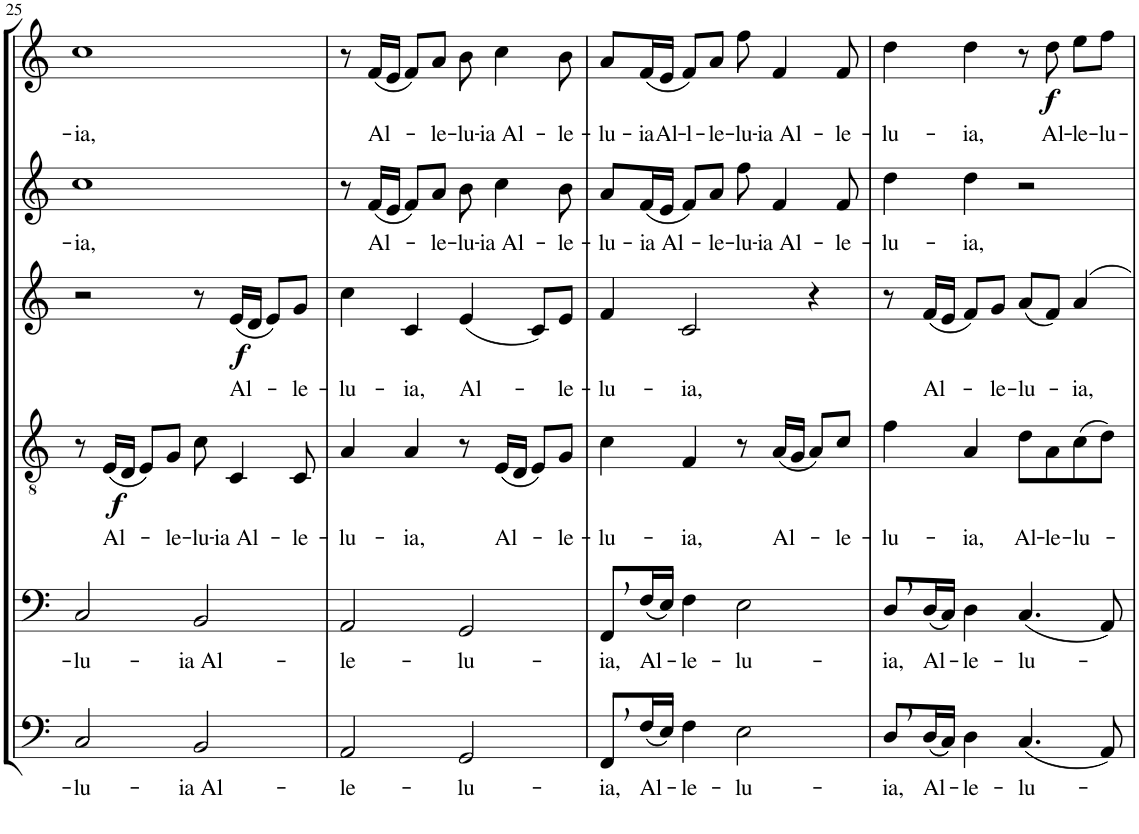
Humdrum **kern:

**kern	**text	**kern	**text	**kern	**text	**dynam	**kern	**text	**dynam	**kern	**text	**kern	**text	**dynam
*part6	*part6	*part5	*part5	*part4	*part4	*part4	*part3	*part3	*part3	*part2	*part2	*part1	*part1	*part1
*staff6	*staff6	*staff5	*staff5	*staff4	*staff4	*staff4	*staff3	*staff3	*staff3	*staff2	*staff2	*staff1	*staff1	*staff1
*I"Bassi II	*	*I"Bassi I	*	*I"Tenori	*	*	*I"Contralti	*	*	*I"Soprani II	*	*I"Soprani I	*	*
!!LO:PB:g=z
*clefF4	*	*clefF4	*	*clefGv2	*	*	*clefG2	*	*	*clefG2	*	*clefG2	*	*
*	*	*	*	*	*	*	*	*	*	*Trd1c2	*	*Trd1c2	*	*
*k[]	*	*k[]	*	*k[]	*	*	*k[]	*	*	*k[]	*	*k[]	*	*
*C:	*	*C:	*	*C:	*	*	*C:	*	*	*C:	*	*C:	*	*
*M4/4	*	*M4/4	*	*M4/4	*	*	*M4/4	*	*	*M4/4	*	*M4/4	*	*
=25	=25	=25	=25	=25	=25	=25	=25	=25	=25	=25	=25	=25	=25	=25
!	!LO:LY:b	!	!LO:LY:b	!	!	!	!	!	!	!	!LO:LY:b	!	!LO:LY:b	!
2C/	-lu-	2C/	-lu-	8r	.	.	2r	.	.	1cc	-ia,	1cc	-ia,	.
!	!	!	!	!	!LO:LY:b	!LO:DY:b	!	!	!	!	!	!	!	!
.	.	.	.	(16E/LL	Al-	f	.	.	.	.	.	.	.	.
.	.	.	.	16D/JJ	.	.	.	.	.	.	.	.	.	.
.	.	.	.	8E/L)	.	.	.	.	.	.	.	.	.	.
!	!	!	!	!	!LO:LY:b	!	!	!	!	!	!	!	!	!
.	.	.	.	8G/J	-le-	.	.	.	.	.	.	.	.	.
!	!LO:LY:b	!	!LO:LY:b	!	!LO:LY:b	!	!	!	!	!	!	!	!	!
2BB/	-ia Al-	2BB/	-ia Al-	8c\	-lu-	.	8r	.	.	.	.	.	.	.
!	!	!	!	!	!LO:LY:b	!	!	!LO:LY:b	!LO:DY:b	!	!	!	!	!
.	.	.	.	4C/	-ia Al-	.	(16e/LL	Al-	f	.	.	.	.	.
.	.	.	.	.	.	.	16d/JJ	.	.	.	.	.	.	.
.	.	.	.	.	.	.	8e/L)	.	.	.	.	.	.	.
!	!	!	!	!	!LO:LY:b	!	!	!LO:LY:b	!	!	!	!	!	!
.	.	.	.	8C/	-le-	.	8g/J	-le-	.	.	.	.	.	.
=26	=26	=26	=26	=26	=26	=26	=26	=26	=26	=26	=26	=26	=26	=26
!	!LO:LY:b	!	!LO:LY:b	!	!LO:LY:b	!	!	!LO:LY:b	!	!	!	!	!	!
2AA/	-le-	2AA/	-le-	4A/	-lu-	.	4cc\	-lu-	.	8r	.	8r	.	.
!	!	!	!	!	!	!	!	!	!	!	!LO:LY:b	!	!LO:LY:b	!
.	.	.	.	.	.	.	.	.	.	(16f/LL	Al-	(16f/LL	Al-	.
.	.	.	.	.	.	.	.	.	.	16e/JJ	.	16e/JJ	.	.
!	!	!	!	!	!LO:LY:b	!	!	!LO:LY:b	!	!	!	!	!	!
.	.	.	.	4A/	-ia,	.	4c/	-ia,	.	8f/L)	.	8f/L)	.	.
!	!	!	!	!	!	!	!	!	!	!	!LO:LY:b	!	!LO:LY:b	!
.	.	.	.	.	.	.	.	.	.	8a/J	-le-	8a/J	-le-	.
!	!LO:LY:b	!	!LO:LY:b	!	!	!	!	!LO:LY:b	!	!	!LO:LY:b	!	!LO:LY:b	!
2GG/	-lu-	2GG/	-lu-	8r	.	.	(4e/	Al-	.	8b\	-lu-	8b\	-lu-	.
!	!	!	!	!	!LO:LY:b	!	!	!	!	!	!LO:LY:b	!	!LO:LY:b	!
.	.	.	.	(16E/LL	Al-	.	.	.	.	4cc\	-ia Al-	4cc\	-ia Al-	.
.	.	.	.	16D/JJ	.	.	.	.	.	.	.	.	.	.
.	.	.	.	8E/L)	.	.	8c/L)	.	.	.	.	.	.	.
!	!	!	!	!	!LO:LY:b	!	!	!LO:LY:b	!	!	!LO:LY:b	!	!LO:LY:b	!
.	.	.	.	8G/J	-le-	.	8e/J	-le-	.	8b\	-le-	8b\	-le-	.
=27	=27	=27	=27	=27	=27	=27	=27	=27	=27	=27	=27	=27	=27	=27
!	!LO:LY:b	!	!LO:LY:b	!	!LO:LY:b	!	!	!LO:LY:b	!	!	!LO:LY:b	!	!LO:LY:b	!
8FF,/L	-ia,	8FF,/L	-ia,	4c\	-lu-	.	4f/	-lu-	.	8a/L	-lu-	8a/L	-lu-	.
!	!LO:LY:b	!	!LO:LY:b	!	!	!	!	!	!	!	!LO:LY:b	!	!LO:LY:b	!
(16F/L	Al-	(16F/L	Al-	.	.	.	.	.	.	(16f/L	-ia Al-	(16f/L	-ia	.
!	!	!	!	!	!	!	!	!	!	!	!	!	!LO:LY:b	!
16E/JJ)	.	16E/JJ)	.	.	.	.	.	.	.	16e/JJ	.	16e/JJ	Al-	.
!	!LO:LY:b	!	!LO:LY:b	!	!LO:LY:b	!	!	!LO:LY:b	!	!	!	!	!LO:LY:b	!
4F\	-le-	4F\	-le-	4F/	-ia,	.	2c/	-ia,	.	8f/L)	.	8f/L)	-l-	.
!	!	!	!	!	!	!	!	!	!	!	!LO:LY:b	!	!LO:LY:b	!
.	.	.	.	.	.	.	.	.	.	8a/J	-le-	8a/J	-le-	.
!	!LO:LY:b	!	!LO:LY:b	!	!	!	!	!	!	!	!LO:LY:b	!	!LO:LY:b	!
2E\	-lu-	2E\	-lu-	8r	.	.	.	.	.	8ff\	-lu-	8ff\	-lu-	.
!	!	!	!	!	!LO:LY:b	!	!	!	!	!	!LO:LY:b	!	!LO:LY:b	!
.	.	.	.	(16A/LL	Al-	.	.	.	.	4f/	-ia Al-	4f/	-ia Al-	.
.	.	.	.	16G/JJ	.	.	.	.	.	.	.	.	.	.
.	.	.	.	8A/L)	.	.	4r	.	.	.	.	.	.	.
!	!	!	!	!	!LO:LY:b	!	!	!	!	!	!LO:LY:b	!	!LO:LY:b	!
.	.	.	.	8c/J	-le-	.	.	.	.	8f/	-le-	8f/	-le-	.
=28	=28	=28	=28	=28	=28	=28	=28	=28	=28	=28	=28	=28	=28	=28
!	!LO:LY:b	!	!LO:LY:b	!	!LO:LY:b	!	!	!	!	!	!LO:LY:b	!	!LO:LY:b	!
8D,/L	-ia,	8D,/L	-ia,	4f\	-lu-	.	8r	.	.	4dd\	-lu-	4dd\	-lu-	.
!	!LO:LY:b	!	!LO:LY:b	!	!	!	!	!LO:LY:b	!	!	!	!	!	!
(16D/L	Al-	(16D/L	Al-	.	.	.	(16f/LL	Al-	.	.	.	.	.	.
16C/JJ)	.	16C/JJ)	.	.	.	.	16e/JJ	.	.	.	.	.	.	.
!	!LO:LY:b	!	!LO:LY:b	!	!LO:LY:b	!	!	!	!	!	!LO:LY:b	!	!LO:LY:b	!
4D\	-le-	4D\	-le-	4A/	-ia,	.	8f/L)	.	.	4dd\	-ia,	4dd\	-ia,	.
!	!	!	!	!	!	!	!	!LO:LY:b	!	!	!	!	!	!
.	.	.	.	.	.	.	8g/J	-le-	.	.	.	.	.	.
!	!LO:LY:b	!	!LO:LY:b	!	!LO:LY:b	!	!	!LO:LY:b	!	!	!	!	!	!
(4.C/	-lu-	(4.C/	-lu-	8d\L	Al-	.	(8a/L	-lu-	.	2r	.	8r	.	.
!	!	!	!	!	!LO:LY:b	!	!	!	!	!	!	!	!LO:LY:b	!LO:DY:b
.	.	.	.	8A\	-le-	.	8f/J)	.	.	.	.	8dd\	Al-	f
!	!	!	!	!	!LO:LY:b	!	!	!LO:LY:b	!	!	!	!	!LO:LY:b	!
.	.	.	.	(8c\	-lu-	.	4a/	-ia,	.	.	.	8ee\L	-le-	.
!	!	!	!	!	!	!	!	!	!	!	!	!	!LO:LY:b	!
8AA/)	.	8AA/)	.	8d\J)	.	.	.	.	.	.	.	8ff\J	-lu-	.
=	=	=	=	=	=	=	=	=	=	=	=	=	=	=
*-	*-	*-	*-	*-	*-	*-	*-	*-	*-	*-	*-	*-	*-	*-
